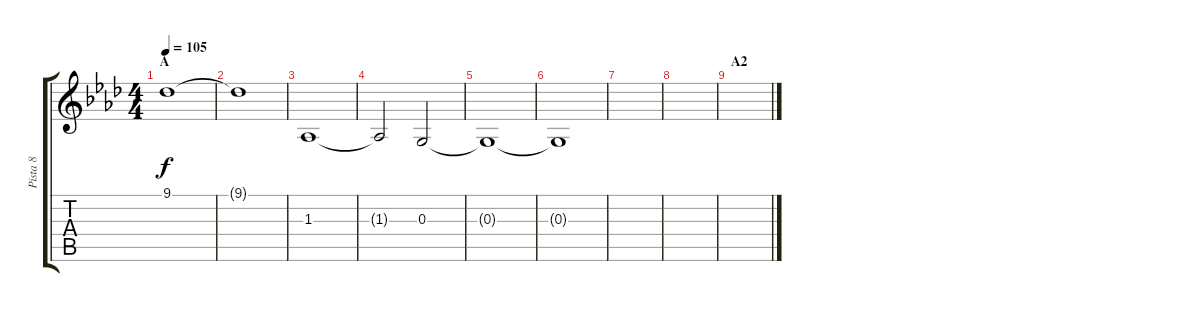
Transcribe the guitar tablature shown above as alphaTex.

\track ("Pista 8" "Pista 8") {instrument seashore}
\staff {score tabs}
\tuning (E4 B3 G3 D3 A2 E2) {hide}
\ts (4 4)
\section ("" "A")
\tempo 105
\clef g2
\ks ab
9.1.1{dy f instrument seashore} |
9.1{t}.1 |
1.3.1 |
1.3{t}.2 0.3.2 |
0.3{t}.1 |
0.3{t}.1 |
|
|
\section ("" "A2")
